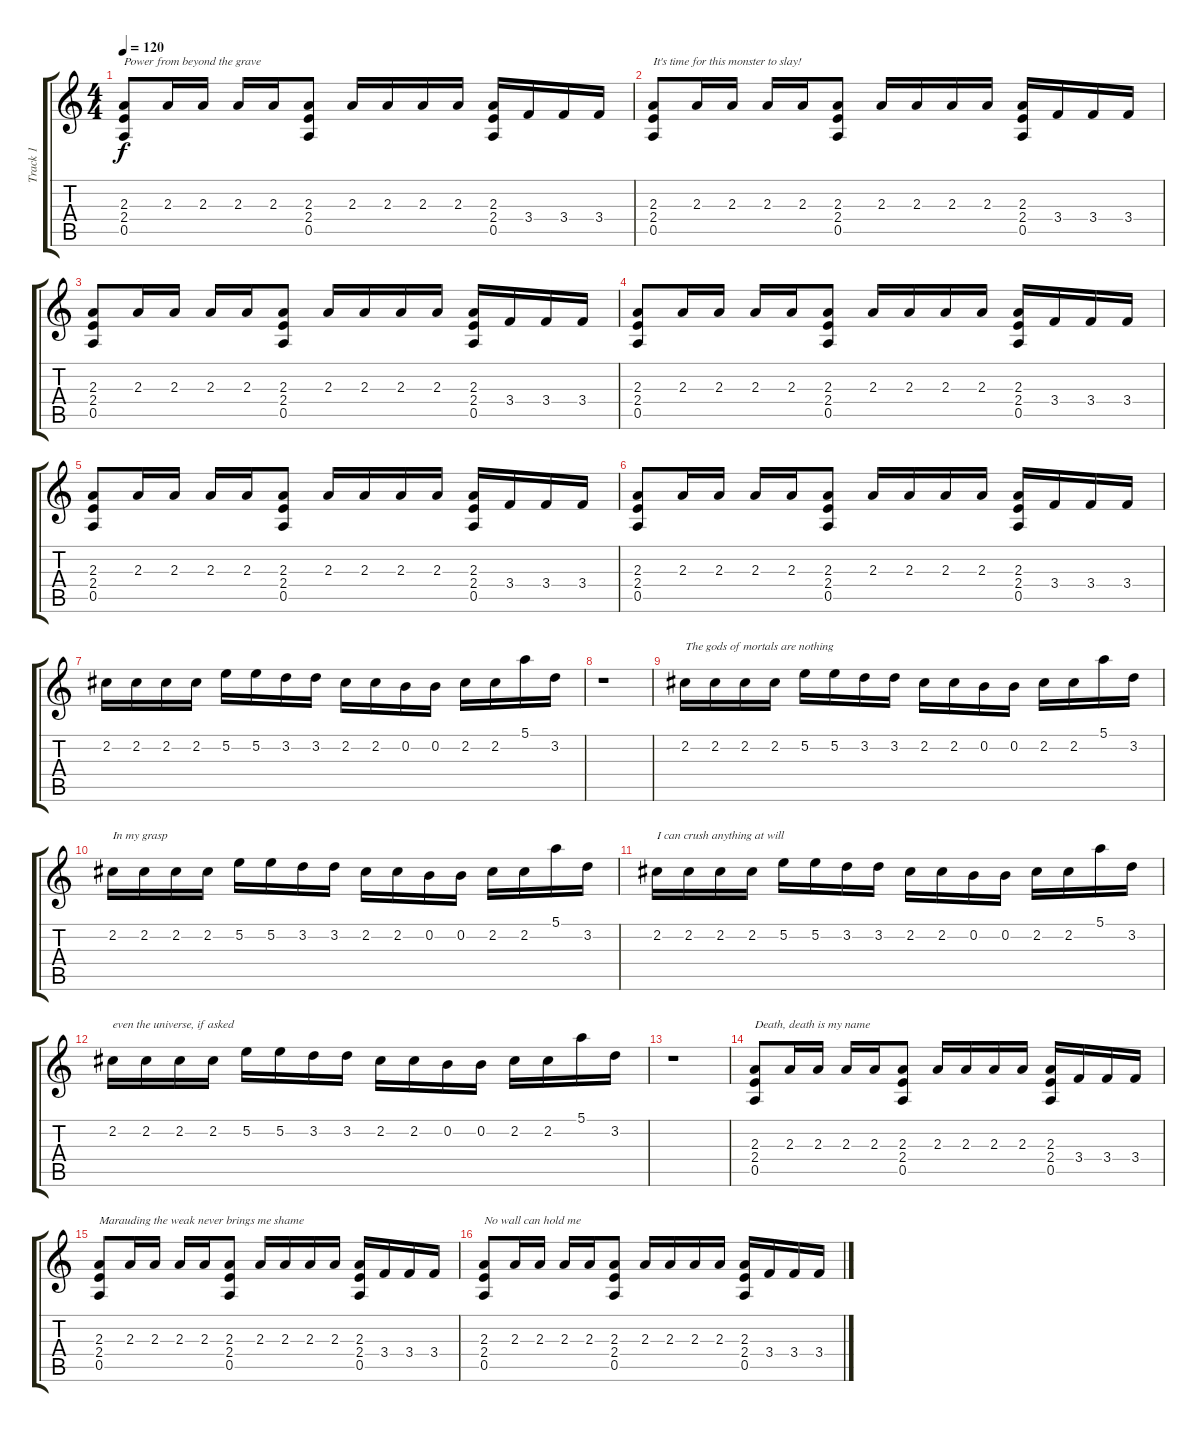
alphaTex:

\track ("Track 1" "Track 1") {instrument distortionguitar}
\staff {score tabs}
\tuning (E4 B3 G3 D3 A2 E2) {hide}
\ts (4 4)
\tempo 120
\clef g2
\ks c
(2.3 2.4 0.5).8{txt "Power from beyond the grave" dy f} 2.3.16 2.3.16 2.3.16 2.3.16 (2.3 2.4 0.5).8 2.3.16 2.3.16 2.3.16 2.3.16 (2.3 2.4 0.5).16 3.4.16 3.4.16 3.4.16 |
(2.3 2.4 0.5).8{txt "It's time for this monster to slay!"} 2.3.16 2.3.16 2.3.16 2.3.16 (2.3 2.4 0.5).8 2.3.16 2.3.16 2.3.16 2.3.16 (2.3 2.4 0.5).16 3.4.16 3.4.16 3.4.16 |
(2.3 2.4 0.5).8 2.3.16 2.3.16 2.3.16 2.3.16 (2.3 2.4 0.5).8 2.3.16 2.3.16 2.3.16 2.3.16 (2.3 2.4 0.5).16 3.4.16 3.4.16 3.4.16 |
(2.3 2.4 0.5).8 2.3.16 2.3.16 2.3.16 2.3.16 (2.3 2.4 0.5).8 2.3.16 2.3.16 2.3.16 2.3.16 (2.3 2.4 0.5).16 3.4.16 3.4.16 3.4.16 |
(2.3 2.4 0.5).8 2.3.16 2.3.16 2.3.16 2.3.16 (2.3 2.4 0.5).8 2.3.16 2.3.16 2.3.16 2.3.16 (2.3 2.4 0.5).16 3.4.16 3.4.16 3.4.16 |
(2.3 2.4 0.5).8 2.3.16 2.3.16 2.3.16 2.3.16 (2.3 2.4 0.5).8 2.3.16 2.3.16 2.3.16 2.3.16 (2.3 2.4 0.5).16 3.4.16 3.4.16 3.4.16 |
2.2.16 2.2.16 2.2.16 2.2.16 5.2.16 5.2.16 3.2.16 3.2.16 2.2.16 2.2.16 0.2.16 0.2.16 2.2.16 2.2.16 5.1.16 3.2.16 |
r.1 |
2.2.16{txt "The gods of mortals are nothing"} 2.2.16 2.2.16 2.2.16 5.2.16 5.2.16 3.2.16 3.2.16 2.2.16 2.2.16 0.2.16 0.2.16 2.2.16 2.2.16 5.1.16 3.2.16 |
2.2.16{txt "In my grasp"} 2.2.16 2.2.16 2.2.16 5.2.16 5.2.16 3.2.16 3.2.16 2.2.16 2.2.16 0.2.16 0.2.16 2.2.16 2.2.16 5.1.16 3.2.16 |
2.2.16{txt "I can crush anything at will"} 2.2.16 2.2.16 2.2.16 5.2.16 5.2.16 3.2.16 3.2.16 2.2.16 2.2.16 0.2.16 0.2.16 2.2.16 2.2.16 5.1.16 3.2.16 |
2.2.16{txt "even the universe, if asked"} 2.2.16 2.2.16 2.2.16 5.2.16 5.2.16 3.2.16 3.2.16 2.2.16 2.2.16 0.2.16 0.2.16 2.2.16 2.2.16 5.1.16 3.2.16 |
r.1 |
(2.3 2.4 0.5).8{txt "Death, death is my name"} 2.3.16 2.3.16 2.3.16 2.3.16 (2.3 2.4 0.5).8 2.3.16 2.3.16 2.3.16 2.3.16 (2.3 2.4 0.5).16 3.4.16 3.4.16 3.4.16 |
(2.3 2.4 0.5).8{txt "Marauding the weak never brings me shame"} 2.3.16 2.3.16 2.3.16 2.3.16 (2.3 2.4 0.5).8 2.3.16 2.3.16 2.3.16 2.3.16 (2.3 2.4 0.5).16 3.4.16 3.4.16 3.4.16 |
(2.3 2.4 0.5).8{txt "No wall can hold me"} 2.3.16 2.3.16 2.3.16 2.3.16 (2.3 2.4 0.5).8 2.3.16 2.3.16 2.3.16 2.3.16 (2.3 2.4 0.5).16 3.4.16 3.4.16 3.4.16
